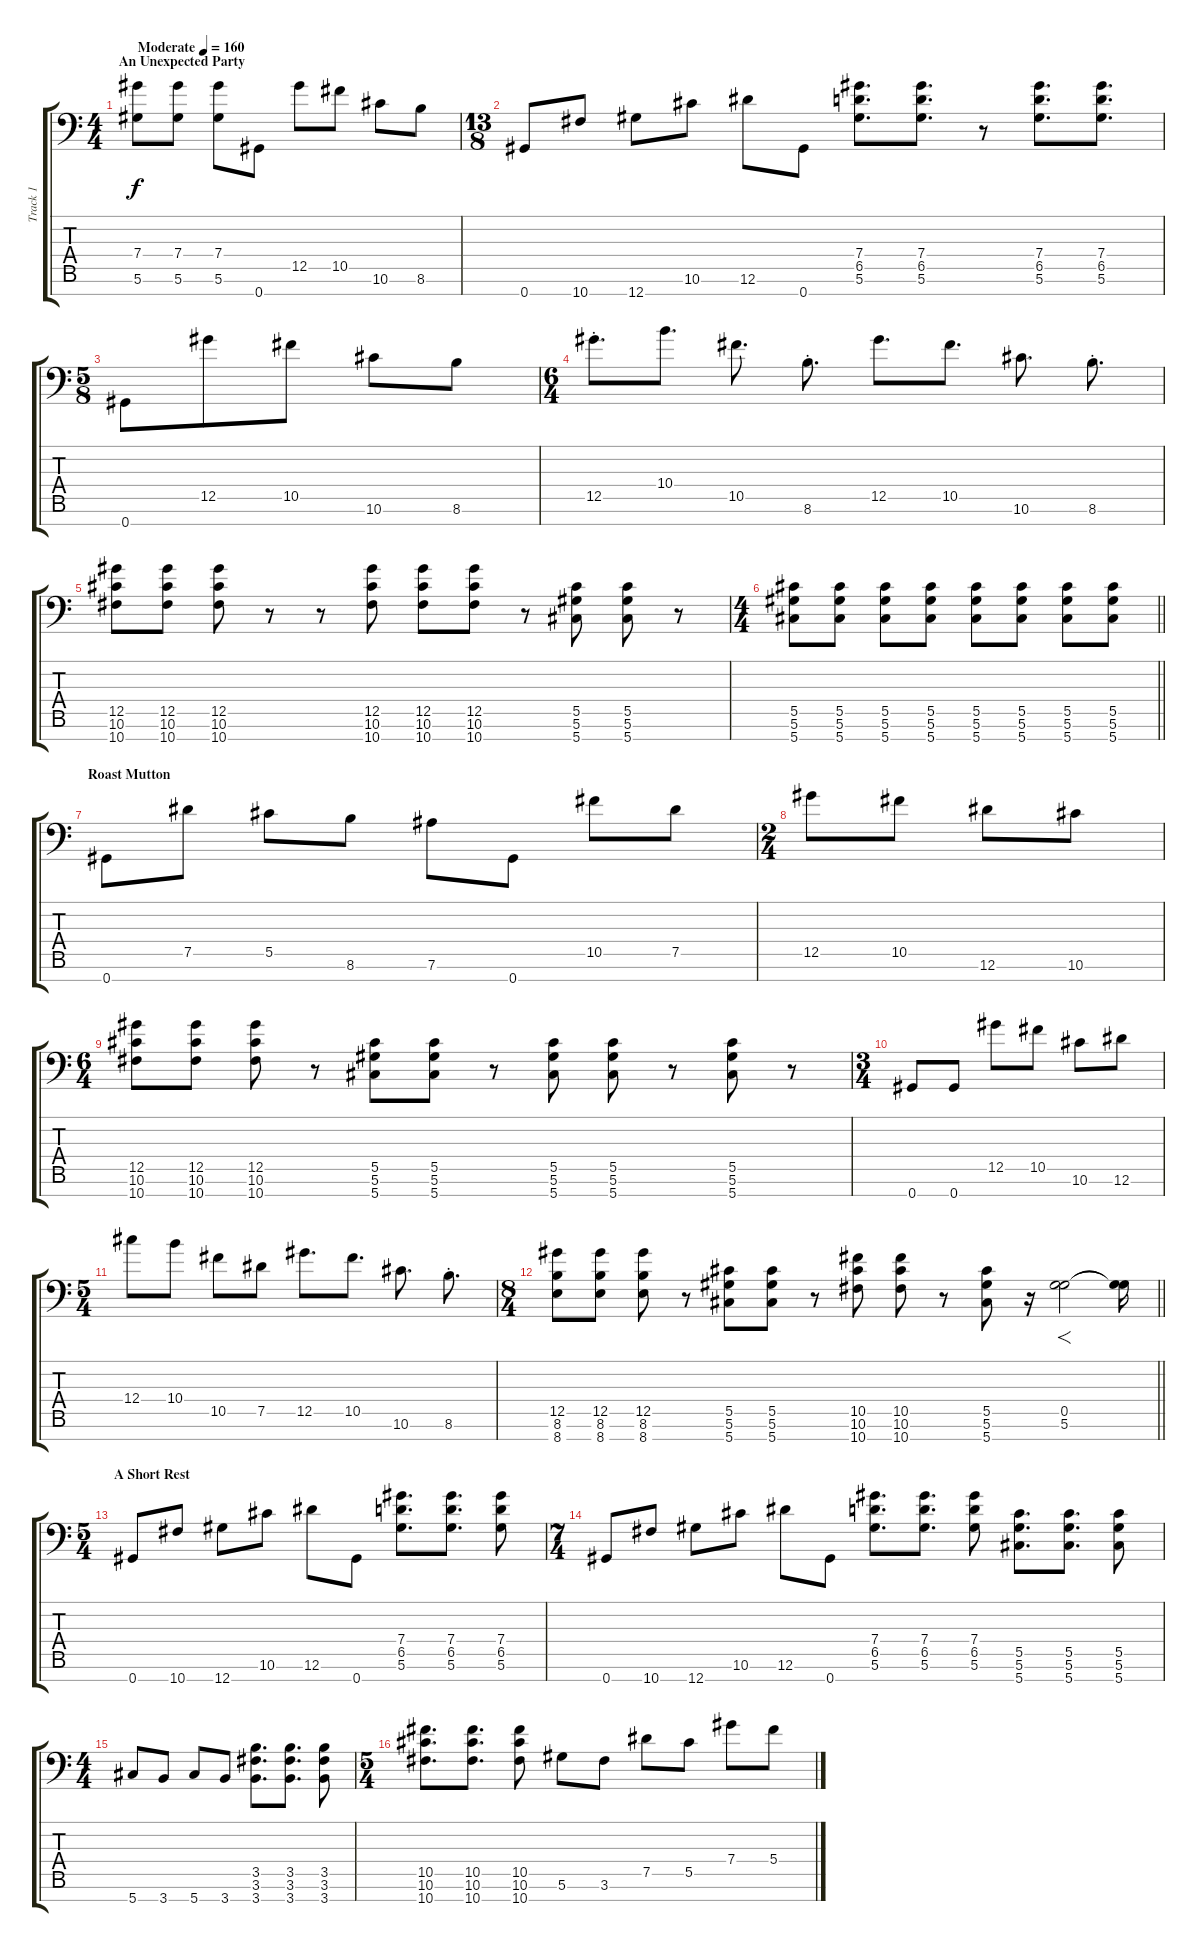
\track ("Track 1" "Track 1") {instrument distortionguitar}
\staff {score tabs}
\tuning (Eb4 Bb3 F3 Db3 Ab2 Eb2 Ab1) {hide}
\ts (4 4)
\section ("" "An Unexpected Party")
\tempo (160 "Moderate")
\clef f4
\ks c
(7.4 5.6).8{dy f instrument distortionguitar} (7.4 5.6).8 (7.4 5.6).8 0.7.8 12.5.8 10.5.8 10.6.8 8.6.8 |
\ts (13 8)
0.7.8 10.7.8 12.7.8 10.6.8 12.6.8 0.7.8 (7.4 6.5 5.6).8{d} (7.4 6.5 5.6).8{d} r.8 (7.4 6.5 5.6).8{d} (7.4 6.5 5.6).8{d} |
\ts (5 8)
0.7.8 12.5.8 10.5.8 10.6.8 8.6.8 |
\ts (6 4)
12.5{st}.8{d} 10.4.8{d} 10.5.8{d} 8.6{st}.8{d} 12.5.8{d} 10.5.8{d} 10.6.8{d} 8.6{st}.8{d} |
(12.5 10.6 10.7).8 (12.5 10.6 10.7).8 (12.5 10.6 10.7).8 r.8 r.8 (12.5 10.6 10.7).8 (12.5 10.6 10.7).8 (12.5 10.6 10.7).8 r.8 (5.5 5.6 5.7).8 (5.5 5.6 5.7).8 r.8 |
\ts (4 4)
\barLineRight lightlight
(5.5 5.6 5.7).8 (5.5 5.6 5.7).8 (5.5 5.6 5.7).8 (5.5 5.6 5.7).8 (5.5 5.6 5.7).8 (5.5 5.6 5.7).8 (5.5 5.6 5.7).8 (5.5 5.6 5.7).8 |
\section ("" "Roast Mutton")
0.7.8 7.5.8 5.5.8 8.6.8 7.6.8 0.7.8 10.5.8 7.5.8 |
\ts (2 4)
12.5.8 10.5.8 12.6.8 10.6.8 |
\ts (6 4)
(12.5 10.6 10.7).8 (12.5 10.6 10.7).8 (12.5 10.6 10.7).8 r.8 (5.5 5.6 5.7).8 (5.5 5.6 5.7).8 r.8 (5.5 5.6 5.7).8 (5.5 5.6 5.7).8 r.8 (5.5 5.6 5.7).8 r.8 |
\ts (3 4)
0.7.8 0.7.8 12.5.8 10.5.8 10.6.8 12.6.8 |
\ts (5 4)
12.4.8 10.4.8 10.5.8 7.5.8 12.5.8{d} 10.5.8{d} 10.6.8{d} 8.6{st}.8{d} |
\ts (8 4)
\barLineRight lightlight
(12.5 8.6 8.7).8 (12.5 8.6 8.7).8 (12.5 8.6 8.7).8 r.8 (5.5 5.6 5.7).8 (5.5 5.6 5.7).8 r.8 (10.5 10.6 10.7).8 (10.5 10.6 10.7).8 r.8 (5.5 5.6 5.7).8 r.16 (0.5 5.6).2{f} (0.5{t} 5.6{t}).16 |
\ts (5 4)
\section ("" "A Short Rest")
0.7.8 10.7.8 12.7.8 10.6.8 12.6.8 0.7.8 (7.4 6.5 5.6).8{d} (7.4 6.5 5.6).8{d} (7.4 6.5 5.6).8 |
\ts (7 4)
0.7.8 10.7.8 12.7.8 10.6.8 12.6.8 0.7.8 (7.4 6.5 5.6).8{d} (7.4 6.5 5.6).8{d} (7.4 6.5 5.6).8 (5.5 5.6 5.7).8{d} (5.5 5.6 5.7).8{d} (5.5 5.6 5.7).8 |
\ts (4 4)
5.7.8 3.7.8 5.7.8 3.7.8 (3.5 3.6 3.7).8{d} (3.5 3.6 3.7).8{d} (3.5 3.6 3.7).8 |
\ts (5 4)
(10.5 10.6 10.7).8{d} (10.5 10.6 10.7).8{d} (10.5 10.6 10.7).8 5.6.8 3.6.8 7.5.8 5.5.8 7.4.8 5.4.8
